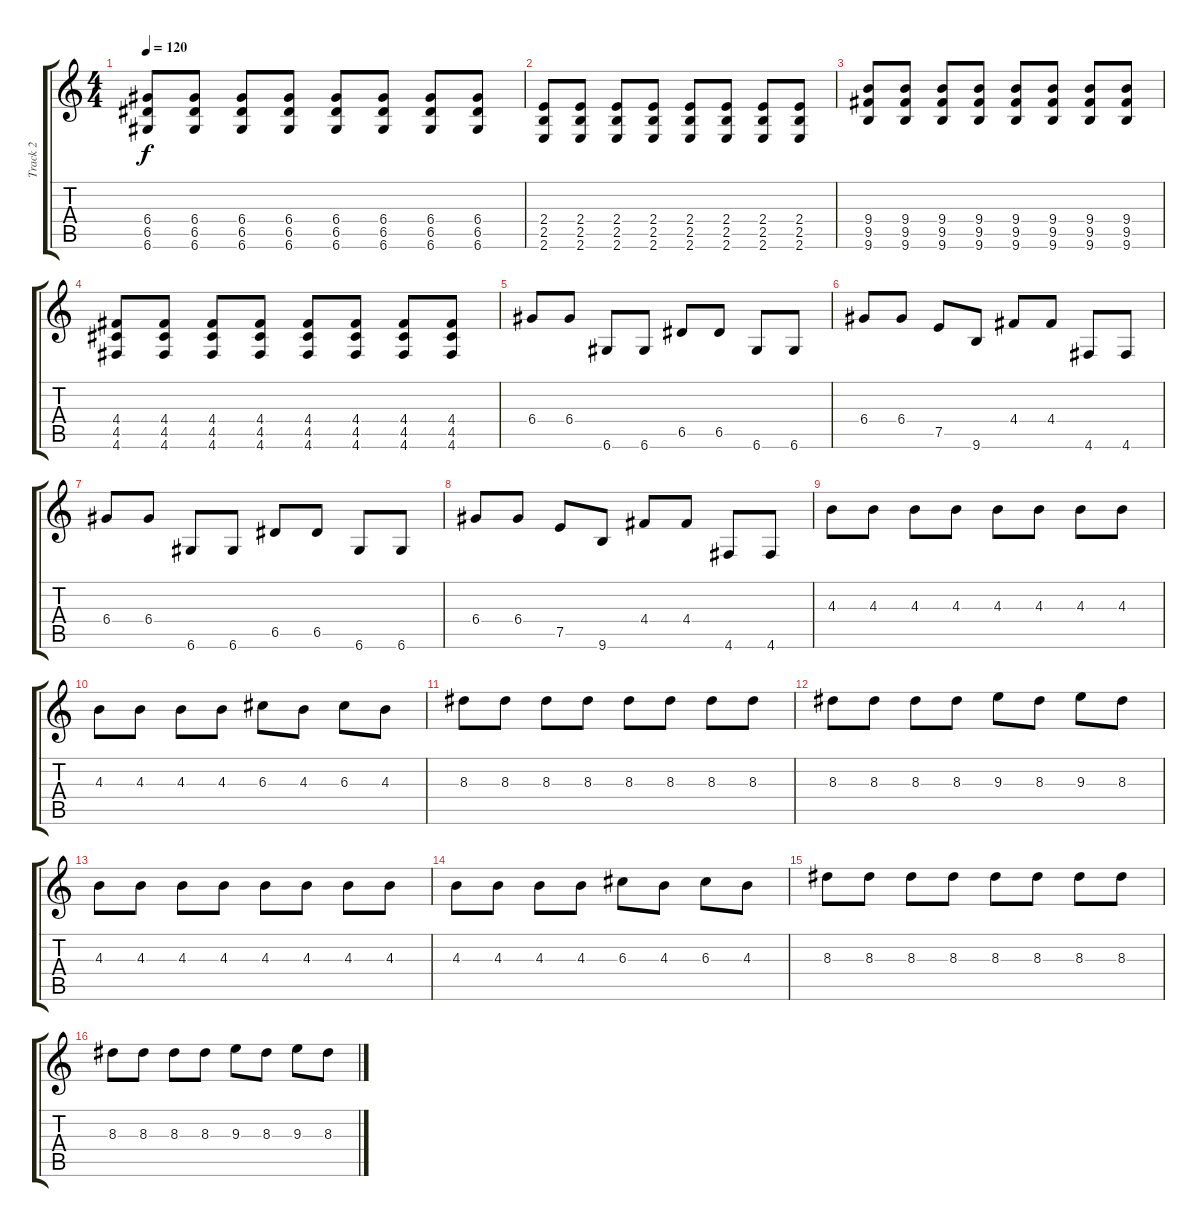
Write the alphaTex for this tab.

\track ("Track 2" "Track 2") {instrument distortionguitar}
\staff {score tabs}
\tuning (E4 B3 G3 D3 A2 D2) {hide}
\ts (4 4)
\tempo 120
\clef g2
\ks c
(6.4 6.5 6.6).8{dy f} (6.4 6.5 6.6).8 (6.4 6.5 6.6).8 (6.4 6.5 6.6).8 (6.4 6.5 6.6).8 (6.4 6.5 6.6).8 (6.4 6.5 6.6).8 (6.4 6.5 6.6).8 |
(2.4 2.5 2.6).8 (2.4 2.5 2.6).8 (2.4 2.5 2.6).8 (2.4 2.5 2.6).8 (2.4 2.5 2.6).8 (2.4 2.5 2.6).8 (2.4 2.5 2.6).8 (2.4 2.5 2.6).8 |
(9.4 9.5 9.6).8 (9.4 9.5 9.6).8 (9.4 9.5 9.6).8 (9.4 9.5 9.6).8 (9.4 9.5 9.6).8 (9.4 9.5 9.6).8 (9.4 9.5 9.6).8 (9.4 9.5 9.6).8 |
(4.4 4.5 4.6).8 (4.4 4.5 4.6).8 (4.4 4.5 4.6).8 (4.4 4.5 4.6).8 (4.4 4.5 4.6).8 (4.4 4.5 4.6).8 (4.4 4.5 4.6).8 (4.4 4.5 4.6).8 |
6.4.8 6.4.8 6.6.8 6.6.8 6.5.8 6.5.8 6.6.8 6.6.8 |
6.4.8 6.4.8 7.5.8 9.6.8 4.4.8 4.4.8 4.6.8 4.6.8 |
6.4.8 6.4.8 6.6.8 6.6.8 6.5.8 6.5.8 6.6.8 6.6.8 |
6.4.8 6.4.8 7.5.8 9.6.8 4.4.8 4.4.8 4.6.8 4.6.8 |
4.3.8 4.3.8 4.3.8 4.3.8 4.3.8 4.3.8 4.3.8 4.3.8 |
4.3.8 4.3.8 4.3.8 4.3.8 6.3.8 4.3.8 6.3.8 4.3.8 |
8.3.8 8.3.8 8.3.8 8.3.8 8.3.8 8.3.8 8.3.8 8.3.8 |
8.3.8 8.3.8 8.3.8 8.3.8 9.3.8 8.3.8 9.3.8 8.3.8 |
4.3.8 4.3.8 4.3.8 4.3.8 4.3.8 4.3.8 4.3.8 4.3.8 |
4.3.8 4.3.8 4.3.8 4.3.8 6.3.8 4.3.8 6.3.8 4.3.8 |
8.3.8 8.3.8 8.3.8 8.3.8 8.3.8 8.3.8 8.3.8 8.3.8 |
8.3.8 8.3.8 8.3.8 8.3.8 9.3.8 8.3.8 9.3.8 8.3.8
